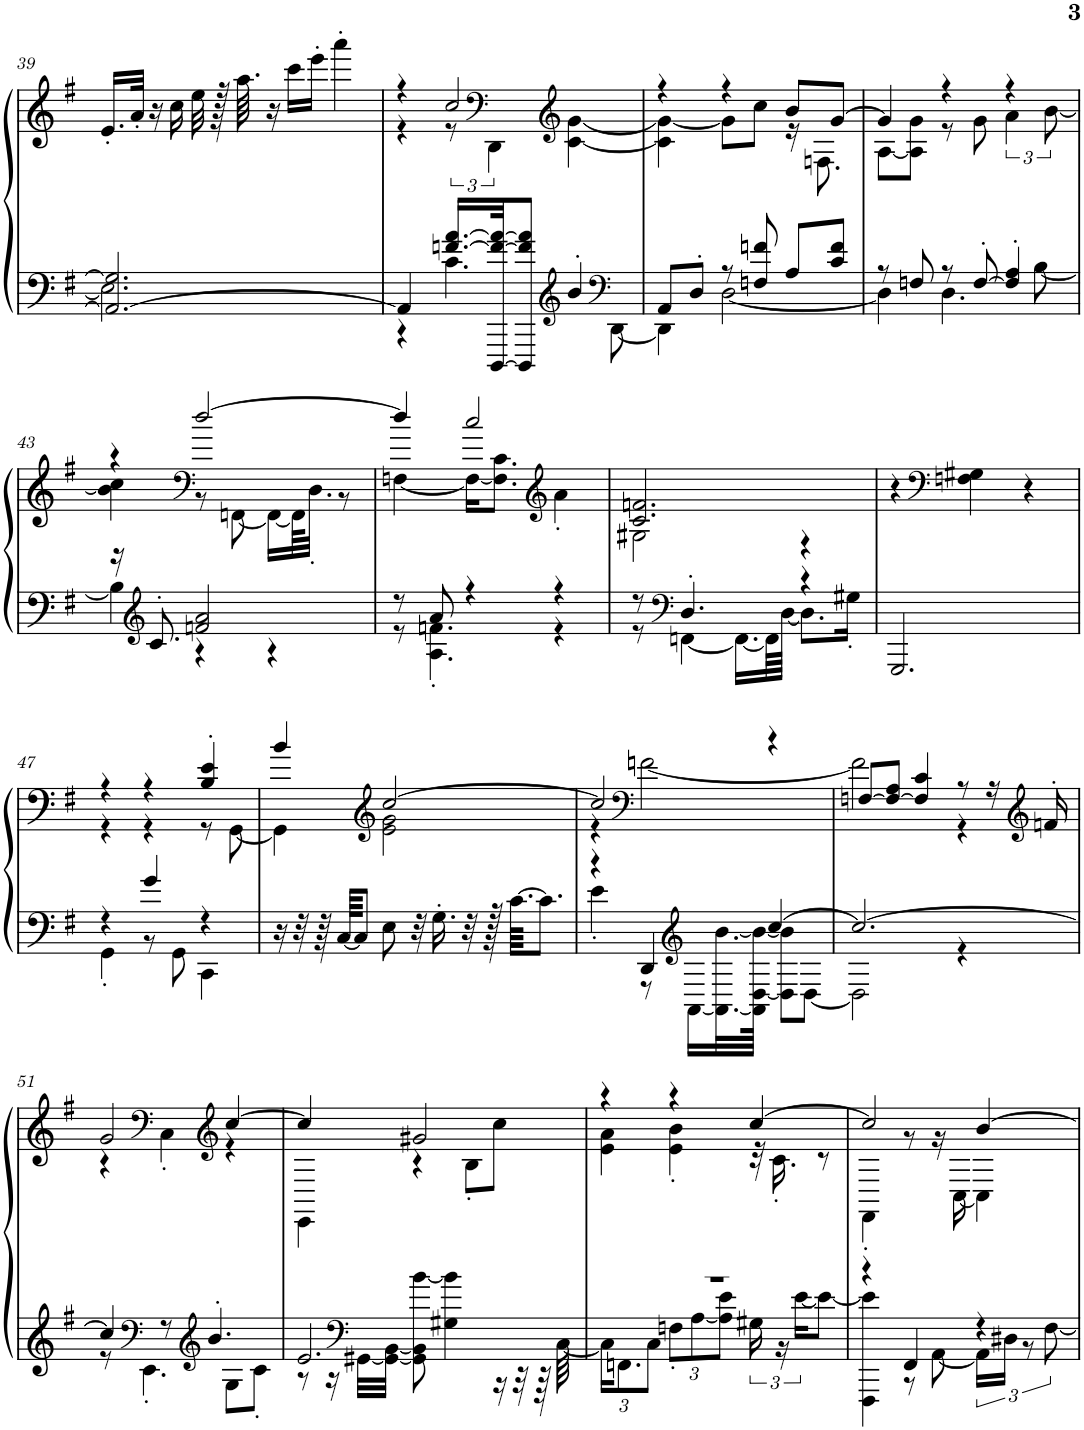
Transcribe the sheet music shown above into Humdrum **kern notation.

**kern	**kern
*part1	*part1
*staff2	*staff1
*I"钢琴, Bewitched, Bothered,	*
!!LO:PB:g=z
*clefF4	*clefF4
*k[f#]	*k[f#]
*M3/4	*M3/4
=39	=39
*^	*
2.AA/_ 2.G/]	2.E\]	16.e'/LL
.	.	32a'/JJk
.	.	16r
.	.	16cc\
.	.	32ee\
.	.	128r
.	.	64.aa\
.	.	16r
.	.	16ccc\LL
.	.	16eee'\JJ
.	.	4aaa'\
=40	=40	=40
*	*	*^
4AA/]	4r	4r	4r
[16.fn/ [16.a/LL	4.c\	2cc/	12r
*	*	*clefF4	*
.	.	.	6DD\
[32DDD/ 32f/_ 32a/_JK	.	.	.
8DDD/] 8f/] 8a/]J	.	.	.
*clefG2	*	*clefG2	*
4b'/	.	.	[4c\ [4g\
*clefF4	*	*	*
.	[8DD\	.	.
=41	=41	=41	=41
8AA/L	4DD\]	4r	4c\] 4g\_
8D'/J	.	.	.
8r	[2D\	4r	8g\L]
8Fn/ 8fn/	.	.	8cc\J
8A/L	.	8b/L	16r
.	.	.	8.Fn\
8c/ 8f/J	.	[8g/J	.
=42	=42	=42	=42
8r	4D\]	4g/]	[8A\L
8Fn/	.	.	8A\] 8g\J
8r	4.D\	4r	8r
[8F'/	.	.	8g\
4F/]' 4A/'	.	4r	6a\
.	[8B\	.	.
.	.	.	[12b\
!!LO:LB:g=z	!!
=43	=43	=43	=43
16r	4B\]	4r	4b\] 4cc\
*clefG2	*	*	*
8.c'/	.	.	.
*	*	*clefF4	*
2fn/ 2a/	4r	[2dd/	8r
.	.	.	[8FFn\
.	4r	.	16FF\LL_
.	.	.	64FF\KL]
.	.	.	32.D'\JJJ
.	.	.	8r
=44	=44	=44	=44
8r	8r	4dd/]	[4Fn\
8a/	4.A\' 4.fn\'	.	.
4r	.	2cc/	16F\KL_
.	.	.	8.F\] 8.c\J
*	*	*clefG2	*
4r	4r	.	4a'\
=45	=45	=45	=45
8r	8r	2.c/ 2.fn/	2G#X\
*clefF4	*	*	*
4.D'/	[4FFn\	.	.
.	16.FF\LL_	.	.
.	64FF\LL]	.	.
.	[64D\JJJJ	.	.
4r	8.D\L]	.	4r
.	16G#X'\Jk	.	.
*v	*v	*	*
*	*v	*v
=46	=46
2.GGG/	4r
*	*clefF4
.	4Fn\ 4G#X\
.	4r
!!LO:LB:g=z
=47	=47
*^	*^
4r	4GG'\	4r	4r
4g/	8r	4r	4r
.	8GG\	.	.
4r	4CC\	4B/' 4e/'	8r
.	.	.	[8GG\
*v	*v	*	*
=48	=48	=48
16r	4b/	4GG\]
32r	.	.
64r	.	.
[64C/KKKL	.	.
8C/J]	.	.
*	*clefG2	*
8E\	[2cc/	2e\ 2g\
32r	.	.
16.G'\	.	.
32r	.	.
128r	.	.
[64.c\KKKL	.	.
8.c\J]	.	.
=49	=49	=49
*^	*	*
4r	4e'\	2cc/]	4r
*	*	*clefF4	*
4DD/	8r	.	[2fn\
*clefG2	*	*	*
.	[16AA\LL	.	.
.	32.AA\_ [32.b\L	.	.
.	64AA\] [64D\ 64b\_JJJk	.	.
[4cc/	8D\] 8b\]L	4r	.
.	[8D\J	.	.
=50	=50	=50	=50
2.cc/_	2D\]	[8Fn/L	2f\]
.	.	8F/_ 8A/J	.
.	.	4F/] 4c/	.
.	4r	8r	4r
.	.	16r	.
*	*	*clefG2	*
.	.	16fn'/	.
!!LO:LB:g=z	!!
=51	=51	=51	=51
4cc/]	8r	2g/	4r
*clefF4	*	*	*
.	4.EE'\	.	.
*	*	*clefF4	*
8r	.	.	4C'\
*clefG2	*	*	*
4.b'/	.	.	.
*	*	*clefG2	*
.	8G\L	[4cc/	4r
.	8c'\J	.	.
=52	=52	=52	=52
2.e/	8r	4cc/]	4EE\
.	16r	.	.
*clefF4	*	*	*
.	[32GG#X\LLL	.	.
.	32GG#\_ [32BB\JJJ	.	.
.	8GG#\] 8BB\] [8b\	2g#X/	4r
.	4G#X\ 4b\]	.	.
.	.	.	8B'\L
.	16r	.	8cc\J
.	32r	.	.
.	64r	.	.
.	[64C\	.	.
=53	=53	=53	=53
*	*Xbrackettup	*	*
2.r	24C\KL]	4r	4e\ 4a\
.	12.FFn\	.	.
.	12C\J	.	.
.	12Fn'\L	4r	4e\' 4b\'
.	[12A\	.	.
.	12A\] 12e\J	.	.
*	*brackettup	*	*
.	24G#X\	[4cc/	32r
.	.	.	16.c'\
.	24r	.	.
.	[24e\KL	.	.
.	8e\J_	.	8r
=54	=54	=54	=54
4r	4FFF#\ 4e\]	2cc/]	4FF#'\
4FF#/	8r	.	8r
.	[8AA\	.	16r
.	.	.	[16C\
4r	24AA\LL]	[4b/	4C\]
.	24D#X\JJ	.	.
.	12r	.	.
.	[12F#\	.	.
*v	*v	*	*
*	*v	*v
=	=
*-	*-
